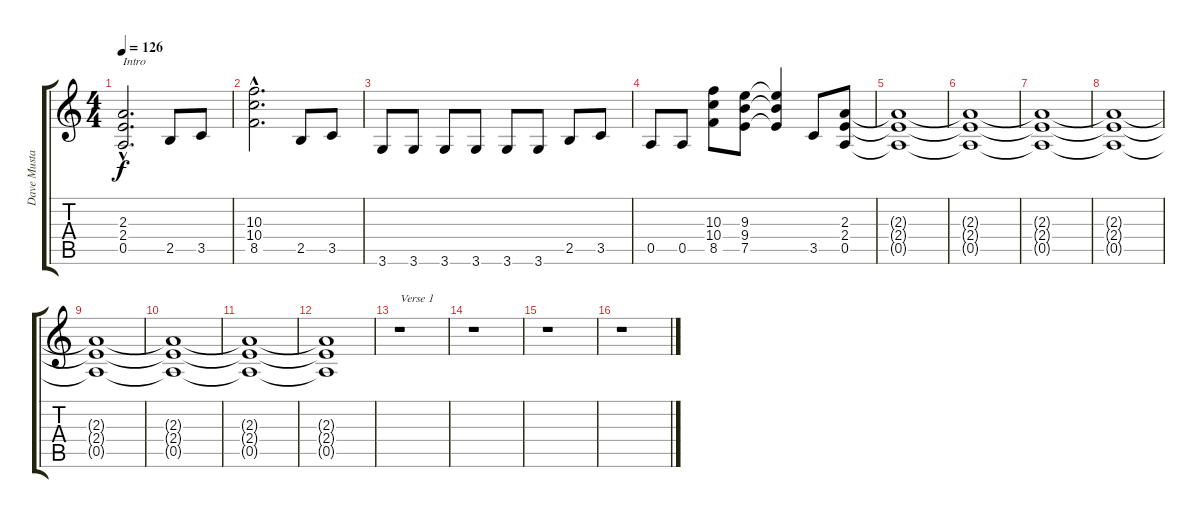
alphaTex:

\track ("Dave Mustaine (Guitar)" "Dave Musta") {instrument distortionguitar}
\staff {score tabs}
\tuning (E4 B3 G3 D3 A2 E2) {hide}
\ts (4 4)
\tempo 126
\clef g2
\ks c
(2.3{hac} 2.4{hac} 0.5{hac}).2{d txt "Intro" dy f instrument distortionguitar} 2.5.8 3.5.8 |
(10.3{hac} 10.4{hac} 8.5{hac}).2{d} 2.5.8 3.5.8 |
3.6.8 3.6.8 3.6.8 3.6.8 3.6.8 3.6.8 2.5.8 3.5.8 |
0.5.8 0.5.8 (10.3 10.4 8.5).8 (9.3 9.4 7.5).8 (9.3{t} 9.4{t} 7.5{t}).4 3.5.8 (2.3 2.4 0.5).8 |
(2.3{t} 2.4{t} 0.5{t}).1 |
(2.3{t} 2.4{t} 0.5{t}).1 |
(2.3{t} 2.4{t} 0.5{t}).1 |
(2.3{t} 2.4{t} 0.5{t}).1 |
(2.3{t} 2.4{t} 0.5{t}).1 |
(2.3{t} 2.4{t} 0.5{t}).1 |
(2.3{t} 2.4{t} 0.5{t}).1 |
(2.3{t} 2.4{t} 0.5{t}).1 |
r.1{txt "Verse 1"} |
r.1 |
r.1 |
r.1
